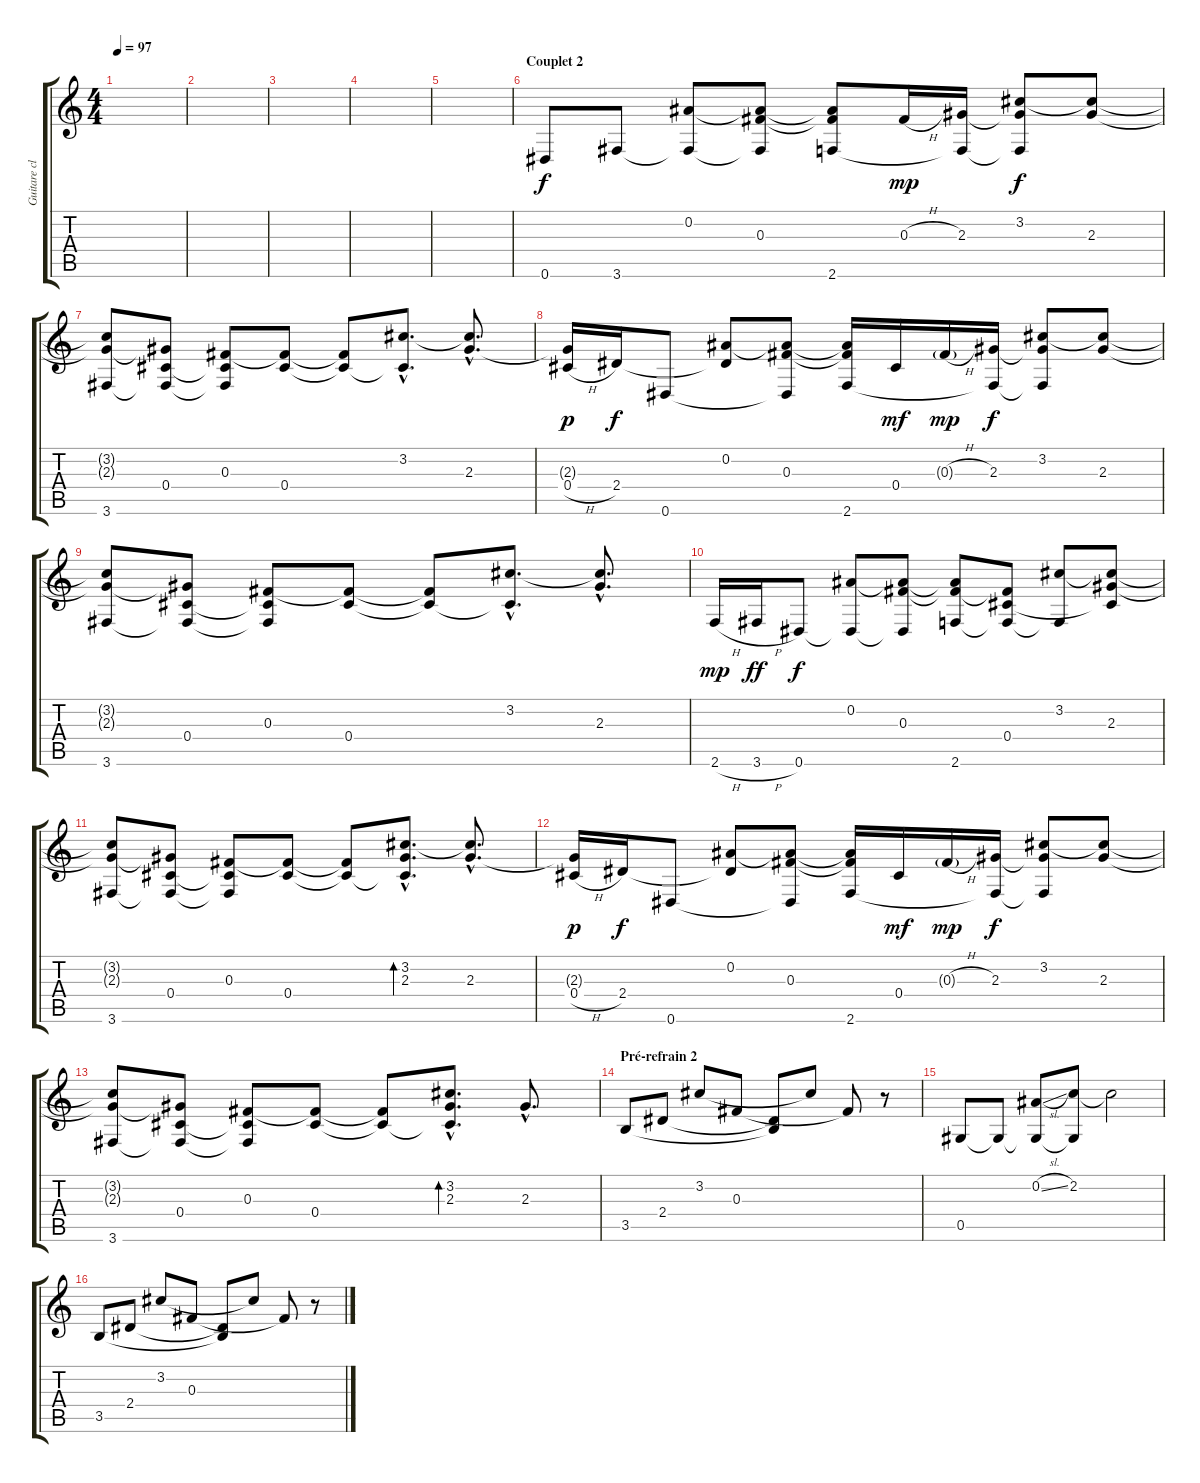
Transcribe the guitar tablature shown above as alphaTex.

\track ("Guitare clean" "Guitare cl") {instrument electricguitarclean}
\staff {score tabs}
\tuning (Eb4 Bb3 Gb3 Db3 Ab2 Eb2) {hide}
\ts (4 4)
\tempo 97
\clef g2
\ks c
|
|
|
|
|
\section ("" "Couplet 2")
0.6.8{instrument electricguitarclean} 3.6.8 (0.2 3.6{t}).8 (0.2{t} 0.3 3.6{t}).8 (0.2{t} 0.3{t} 2.6).8 0.3{h}.16{dy mp} (2.3 2.6{t}).16 (3.2 2.3{t} 2.6{t}).8{dy f} (3.2{t} 2.3).8 |
(3.2{t} 2.3{t} 3.6).8 (2.3{t} 0.4 3.6{t}).8 (0.3 0.4{t} 3.6{t}).8 (0.3{t} 0.4).8 (0.3{t} 0.4{t}).8 (3.2{hac} 0.4{hac t}).8{d} (3.2{hac t} 2.3{hac}).8{d} |
(2.3{t} 0.4{h}).16{dy p} 2.4.16{dy f} 0.6.8 (0.2 2.4{t}).8 (0.2{t} 0.3 0.6{t}).8 (0.2{t} 0.3{t} 2.6).16 0.4.16{dy mf} 0.3{h g}.16{dy mp} (2.3 2.6{t}).16{dy f} (3.2 2.3{t} 2.6{t}).8 (3.2{t} 2.3).8 |
(3.2{t} 2.3{t} 3.6).8 (2.3{t} 0.4 3.6{t}).8 (0.3 0.4{t} 3.6{t}).8 (0.3{t} 0.4).8 (0.3{t} 0.4{t}).8 (3.2{hac} 0.4{hac t}).8{d} (3.2{hac t} 2.3{hac}).8{d} |
2.6{h}.16{dy mp} 3.6{h}.16{dy ff} 0.6.8{dy f} (0.2 0.6{t}).8 (0.2{t} 0.3 0.6{t}).8 (0.2{t} 0.3{t} 2.6).8 (0.3{t} 0.4 2.6{t}).8 (3.2 2.6{t}).8 (3.2{t} 2.3 0.4{t}).8 |
(3.2{t} 2.3{t} 3.6).8 (2.3{t} 0.4 3.6{t}).8 (0.3 0.4{t} 3.6{t}).8 (0.3{t} 0.4).8 (0.3{t} 0.4{t}).8 (3.2{hac} 2.3{hac} 0.4{hac t}).8{d bd 240} (3.2{hac t} 2.3{hac}).8{d} |
(2.3{t} 0.4{h}).16{dy p} 2.4.16{dy f} 0.6.8 (0.2 2.4{t}).8 (0.2{t} 0.3 0.6{t}).8 (0.2{t} 0.3{t} 2.6).16 0.4.16{dy mf} 0.3{h g}.16{dy mp} (2.3 2.6{t}).16{dy f} (3.2 2.3{t} 2.6{t}).8 (3.2{t} 2.3).8 |
(3.2{t} 2.3{t} 3.6).8 (2.3{t} 0.4 3.6{t}).8 (0.3 0.4{t} 3.6{t}).8 (0.3{t} 0.4).8 (0.3{t} 0.4{t}).8 (3.2{hac} 2.3{hac} 0.4{hac t}).8{d bd 240} 2.3{hac}.8{d} |
\section ("" "Pré-refrain 2")
3.5.8{instrument electricguitarclean} 2.4.8 3.2.8 0.3.8 (2.4{t} 3.5{t}).8 3.2{t}.8 0.3{t}.8 r.8 |
0.5.8 0.5{t}.8 (0.2{sl} 0.5{t}).8 (2.2 0.5{t}).8 2.2{t}.2 |
3.5.8{instrument electricguitarclean} 2.4.8 3.2.8 0.3.8 (2.4{t} 3.5{t}).8 3.2{t}.8 0.3{t}.8 r.8
